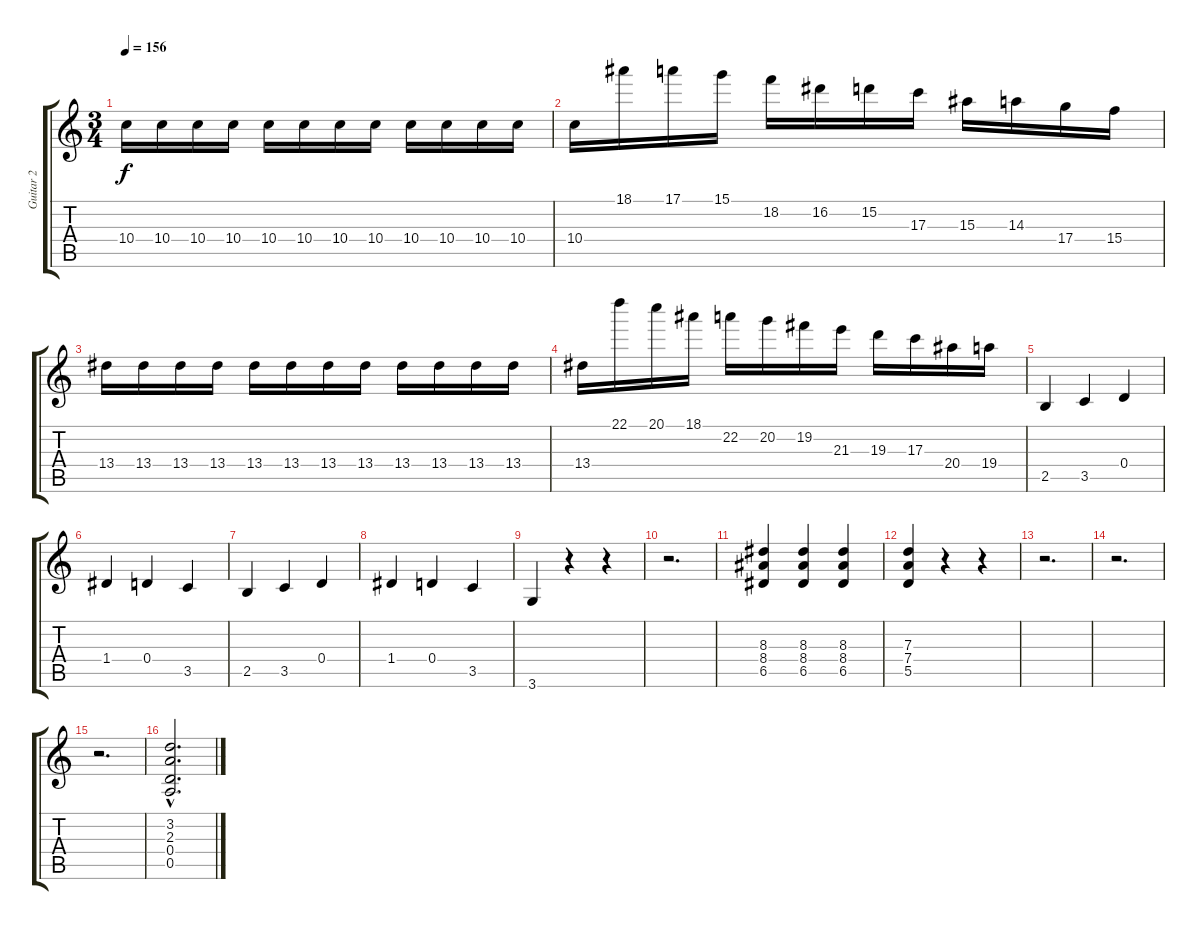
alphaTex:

\track ("Guitar 2" "Guitar 2") {instrument distortionguitar}
\staff {score tabs}
\tuning (E4 B3 G3 D3 A2 E2) {hide}
\ts (3 4)
\tempo 156
\clef g2
\ks c
10.4.16{dy f} 10.4.16 10.4.16 10.4.16 10.4.16 10.4.16 10.4.16 10.4.16 10.4.16 10.4.16 10.4.16 10.4.16 |
10.4.16 18.1.16 17.1.16 15.1.16 18.2.16 16.2.16 15.2.16 17.3.16 15.3.16 14.3.16 17.4.16 15.4.16 |
13.4.16 13.4.16 13.4.16 13.4.16 13.4.16 13.4.16 13.4.16 13.4.16 13.4.16 13.4.16 13.4.16 13.4.16 |
13.4.16 22.1.16 20.1.16 18.1.16 22.2.16 20.2.16 19.2.16 21.3.16 19.3.16 17.3.16 20.4.16 19.4.16 |
2.5.4 3.5.4 0.4.4 |
1.4.4 0.4.4 3.5.4 |
2.5.4 3.5.4 0.4.4 |
1.4.4 0.4.4 3.5.4 |
3.6.4 r.4 r.4 |
r.2{d} |
(8.3 8.4 6.5).4 (8.3 8.4 6.5).4 (8.3 8.4 6.5).4 |
(7.3 7.4 5.5).4 r.4 r.4 |
r.2{d} |
r.2{d} |
r.2{d} |
(3.2{hac} 2.3{hac} 0.4{hac} 0.5{hac}).2{d}
